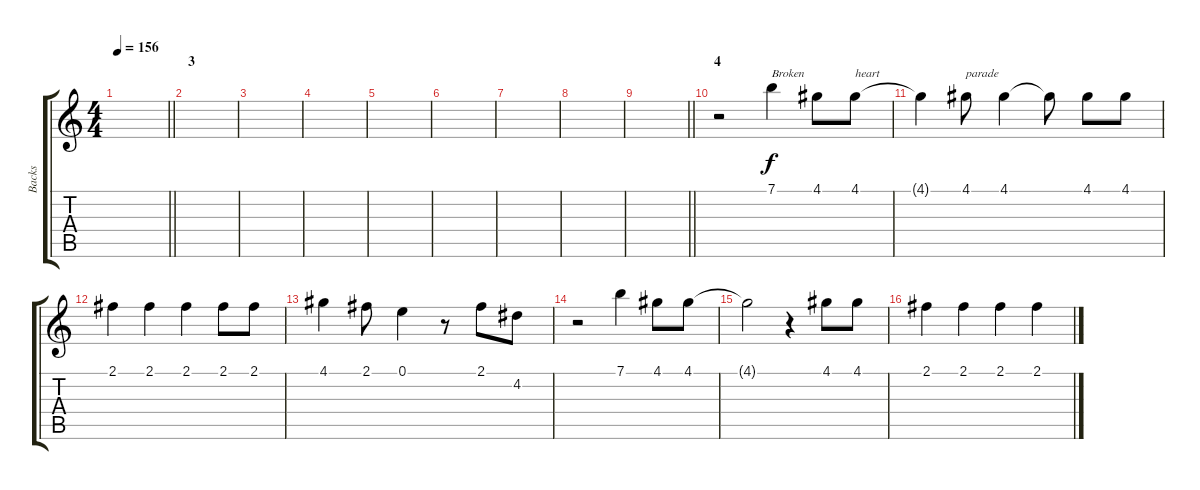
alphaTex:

\track ("Backs" "Backs") {instrument overdrivenguitar}
\staff {score tabs}
\tuning (E4 B3 G3 D3 A2 E2) {hide}
\ts (4 4)
\tempo 156
\clef g2
\barLineRight lightlight
\ks c
|
\section ("" "3")
|
|
|
|
|
|
|
\barLineRight lightlight
|
\section ("" "4")
r.2 7.1.4{txt "Broken"} 4.1.8 4.1.8{txt "heart"} |
4.1{t}.4 4.1.8{txt "parade"} 4.1.4 4.1{t}.8 4.1.8 4.1.8 |
2.1.4 2.1.4 2.1.4 2.1.8 2.1.8 |
4.1.4 2.1.8 0.1.4 r.8 2.1.8 4.2.8 |
r.2 7.1.4 4.1.8 4.1.8 |
4.1{t}.2 r.4 4.1.8 4.1.8 |
2.1.4 2.1.4 2.1.4 2.1.4
